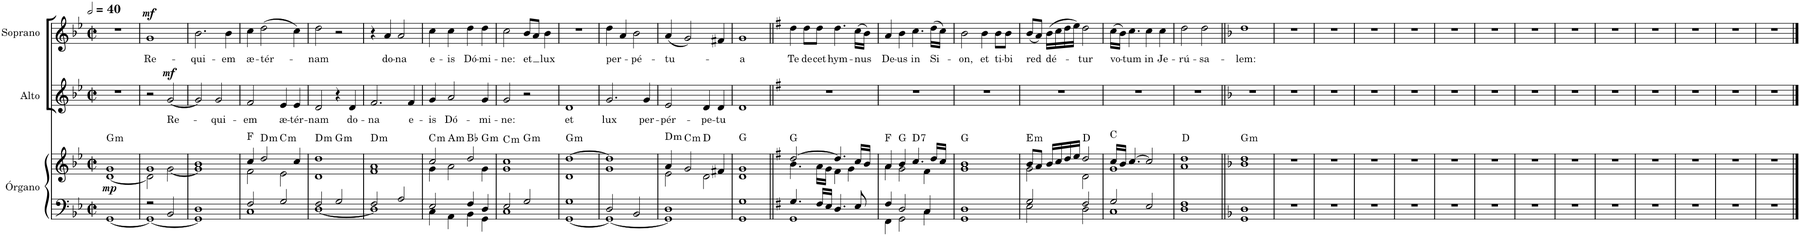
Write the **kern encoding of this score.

**kern	**kern	**dynam	**harte	**kern	**text	**dynam	**kern	**text	**dynam
*part3	*part3	*part3	*part3	*part2	*part2	*part2	*part1	*part1	*part1
*staff4	*staff3	*staff3/4	*	*staff2	*staff2	*staff2	*staff1	*staff1	*staff1
*I"Órgano	*	*	*	*I"Alto	*	*	*I"Soprano	*	*
*	*	*	*	*I'A.	*	*	*I'S.	*	*
*clefF4	*clefG2	*	*	*clefG2	*	*	*clefG2	*	*
*k[b-e-]	*k[b-e-]	*	*	*k[b-e-]	*	*	*k[b-e-]	*	*
*M2/2	*M2/2	*	*	*M2/2	*	*	*M2/2	*	*
*met(c|)	*met(c|)	*	*	*met(c|)	*	*	*met(c|)	*	*
*MM80	*MM80	*	*	*MM80	*	*	*MM80	*	*
=1	=1	=1	=1	=1	=1	=1	=1	=1	=1
*	*^	*	*	*	*	*	*	*	*
!	!	!	!LO:DY:b	!LO:H:kt=m	!	!	!	!	!	!
[1GG	1g	[1d	mp	G:min	1r	.	.	1r	.	.
=2	=2	=2	=2	=2	=2	=2	=2	=2	=2	=2
*^	*	*	*	*	*	*	*	*	*	*
!	!	!	!	!	!	!	!	!	!	!LO:LY:b	!LO:DY:a
2r	1GG_	1g	2d\]	.	.	2r	.	.	1g	Re-	mf
!	!	!	!	!	!	!	!LO:LY:b	!LO:DY:a	!	!	!
2BB-/	.	.	[2g\	.	.	[2g/	Re-	mf	.	.	.
=3	=3	=3	=3	=3	=3	=3	=3	=3	=3	=3	=3
!	!	!	!	!	!	!	!	!	!	!LO:LY:b	!
1D	1GG]	1b-	1g]	.	.	2g/]	.	.	2.b-\	-qui-	.
!	!	!	!	!	!	!	!LO:LY:b	!	!	!	!
.	.	.	.	.	.	2g/	-qui-	.	.	.	.
!	!	!	!	!	!	!	!	!	!	!LO:LY:b	!
.	.	.	.	.	.	.	.	.	4b-\	-em	.
=4	=4	=4	=4	=4	=4	=4	=4	=4	=4	=4	=4
!	!	!	!	!	!	!	!LO:LY:b	!	!	!LO:LY:b	!
2F/	1C	4cc/	2f\	.	F:maj	2f/	-em	.	4cc\	æ-	.
!	!	!	!	!	!LO:H:kt=m	!	!	!	!	!LO:LY:b	!
.	.	2dd/	.	.	D:min	.	.	.	(2dd\	-tér-	.
!	!	!	!	!	!LO:H:kt=m	!	!LO:LY:b	!	!	!	!
2G/	.	.	2e-\	.	C:min	4e-/	æ-	.	.	.	.
!	!	!	!	!	!	!	!LO:LY:b	!	!	!	!
.	.	4cc/	.	.	.	4e-/	-tér-	.	4cc\)	.	.
=5	=5	=5	=5	=5	=5	=5	=5	=5	=5	=5	=5
!	!	!	!	!	!LO:H:kt=m	!	!LO:LY:b	!	!	!LO:LY:b	!
*	*	*	*^	*	*	*	*	*	*	*	*
2F/	[1D	1dd	1d	2ryy	.	D:min	2d/	-nam	.	2dd\	-nam	.
!	!	!	!	!	!	!LO:H:kt=m	!	!	!	!	!	!
2G/	.	.	.	2ryy	.	G:min	4r	.	.	2r	.	.
!	!	!	!	!	!	!	!	!LO:LY:b	!	!	!	!
.	.	.	.	.	.	.	4d/	do-	.	.	.	.
=6	=6	=6	=6	=6	=6	=6	=6	=6	=6	=6	=6	=6
!	!	!	!	!	!	!LO:H:kt=m	!	!LO:LY:b	!	!	!	!
*	*	*	*v	*v	*	*	*	*	*	*	*	*
2F/	1D]	1a	1f	.	D:min	2.f/	-na	.	4r	.	.
!	!	!	!	!	!	!	!	!	!	!LO:LY:b	!
.	.	.	.	.	.	.	.	.	4a/	do-	.
!	!	!	!	!	!	!	!	!	!	!LO:LY:b	!
2A/	.	.	.	.	.	.	.	.	2a/	-na	.
!	!	!	!	!	!	!	!LO:LY:b	!	!	!	!
.	.	.	.	.	.	4f/	e-	.	.	.	.
=7	=7	=7	=7	=7	=7	=7	=7	=7	=7	=7	=7
!	!	!	!	!	!LO:H:kt=m	!	!LO:LY:b	!	!	!LO:LY:b	!
2E-/	4C\	2cc/	4g\	.	C:min	4g/	-is	.	4cc\	e-	.
!	!	!	!	!	!LO:H:kt=m	!	!LO:LY:b	!	!	!LO:LY:b	!
.	4AA\	.	2a\	.	A:min	2a/	Dó-	.	4cc\	-is	.
!	!	!	!	!	!	!	!	!	!	!LO:LY:b	!
4F/	4BB-\	2dd/	.	.	Bb:maj	.	.	.	4dd\	Dó-	.
!	!	!	!	!	!LO:H:kt=m	!	!LO:LY:b	!	!	!LO:LY:b	!
4D/	4GG\	.	4g\	.	G:min	4g/	-mi-	.	4dd\	-mi-	.
=8	=8	=8	=8	=8	=8	=8	=8	=8	=8	=8	=8
!	!	!	!	!	!LO:H:kt=m	!	!LO:LY:b	!	!	!LO:LY:b	!
*	*	*	*^	*	*	*	*	*	*	*	*
2E-/	1C	1cc	1g	2ryy	.	C:min	2g/	-ne:	.	2cc\	-ne:	.
!	!	!	!	!	!	!LO:H:kt=m	!	!	!	!	!LO:LY:b	!
2G/	.	.	.	2ryy	.	G:min	2r	.	.	8b-/L	et	.
.	.	.	.	.	.	.	.	.	.	8a/J	.	.
!	!	!	!	!	!	!	!	!	!	!	!LO:LY:b	!
.	.	.	.	.	.	.	.	.	.	4b-\	lux	.
=9	=9	=9	=9	=9	=9	=9	=9	=9	=9	=9	=9	=9
!	!	!	!	!	!	!LO:H:kt=m	!	!LO:LY:b	!	!	!	!
*	*	*	*v	*v	*	*	*	*	*	*	*	*
1G	[1GG	[1dd	1d	.	G:min	1d	et	.	1r	.	.
=10	=10	=10	=10	=10	=10	=10	=10	=10	=10	=10	=10
!	!	!	!	!	!	!	!LO:LY:b	!	!	!LO:LY:b	!
2D/	1GG_	1dd]	1g	.	.	2.g/	lux	.	4dd\	per-	.
.	.	.	.	.	.	.	.	.	4a/	.	.
!	!	!	!	!	!	!	!	!	!	!LO:LY:b	!
2BB-/	.	.	.	.	.	.	.	.	2b-\	-pé-	.
!	!	!	!	!	!	!	!LO:LY:b	!	!	!	!
.	.	.	.	.	.	4g/	per-	.	.	.	.
=11	=11	=11	=11	=11	=11	=11	=11	=11	=11	=11	=11
!	!	!	!	!	!LO:H:kt=m	!	!LO:LY:b	!	!	!LO:LY:b	!
1D	1GG]	4a/	2e-\	.	D:min	2e-/	-pér-	.	(4a/	-tu-	.
!	!	!	!	!	!LO:H:kt=m	!	!	!	!	!	!
.	.	2g/	.	.	C:min	.	.	.	2g/)	.	.
!	!	!	!	!	!	!	!LO:LY:b	!	!	!	!
.	.	.	2d\	.	D:maj	4d/	pe-	.	.	.	.
!	!	!	!	!	!	!	!LO:LY:b	!	!	!	!
.	.	4f#X/	.	.	.	4d/	-tu	.	4f#X/	.	.
=12	=12	=12	=12	=12	=12	=12	=12	=12	=12	=12	=12
!	!	!	!	!	!	!	!	!	!	!LO:LY:b	!
1G	1GG	1g	1d	.	G:maj	1d	.	.	1g	-a	.
=13||	=13||	=13||	=13||	=13||	=13||	=13||	=13||	=13||	=13||	=13||	=13||
*k[f#]	*	*k[f#]	*	*	*	*k[f#]	*	*	*k[f#]	*	*
!	!	!	!	!	!	!	!	!	!	!LO:LY:b	!
4.G/	1GG	[2dd/	4.b\	.	G:maj	1r	.	.	4dd\	Te	.
!	!	!	!	!	!	!	!	!	!	!LO:LY:b	!
.	.	.	.	.	.	.	.	.	8dd\L	de	.
!	!	!	!	!	!	!	!	!	!	!LO:LY:b	!
16F#/LL	.	.	16a\LL	.	.	.	.	.	8dd\J	-cet	.
16E/JJ	.	.	16g\JJ	.	.	.	.	.	.	.	.
!	!	!	!	!	!	!	!	!	!	!LO:LY:b	!
4.D/	.	4.dd/]	4f#\	.	.	.	.	.	4.dd\	hym-	.
.	.	.	4g\	.	.	.	.	.	.	.	.
!	!	!	!	!	!	!	!	!	!	!LO:LY:b	!
8E/	.	16cc/LL	.	.	.	.	.	.	(16cc\LL	-nus	.
.	.	16b/JJ	.	.	.	.	.	.	16b\JJ)	.	.
=14	=14	=14	=14	=14	=14	=14	=14	=14	=14	=14	=14
!	!	!	!	!	!	!	!	!	!	!LO:LY:b	!
4F#/	4FF#\	4a/	4a\	.	F:maj	1r	.	.	4a/	De-	.
!	!	!	!	!	!	!	!	!	!	!LO:LY:b	!
2D/	2GG\	4b/	2g\	.	G:maj	.	.	.	4b\	-us	.
!	!	!	!	!	!LO:H:kt=7	!	!	!	!	!LO:LY:b	!
.	.	4.cc/	.	.	D:7	.	.	.	4.cc\	in	.
4C/	4C\	.	4f#\	.	.	.	.	.	.	.	.
!	!	!	!	!	!	!	!	!	!	!LO:LY:b	!
.	.	16dd/LL	.	.	.	.	.	.	(16dd\LL	Si-	.
.	.	16cc/JJ	.	.	.	.	.	.	16cc\JJ)	.	.
=15	=15	=15	=15	=15	=15	=15	=15	=15	=15	=15	=15
!	!	!	!	!	!	!	!	!	!	!LO:LY:b	!
1D	1GG	1b	1g	.	G:maj	1r	.	.	2b\	-on,	.
!	!	!	!	!	!	!	!	!	!	!LO:LY:b	!
.	.	.	.	.	.	.	.	.	4b\	et	.
!	!	!	!	!	!	!	!	!	!	!LO:LY:b	!
.	.	.	.	.	.	.	.	.	8b\L	ti-	.
!	!	!	!	!	!	!	!	!	!	!LO:LY:b	!
.	.	.	.	.	.	.	.	.	8b\J	-bi	.
=16	=16	=16	=16	=16	=16	=16	=16	=16	=16	=16	=16
!	!	!	!	!	!LO:H:kt=m	!	!	!	!	!LO:LY:b	!
2G/	2E\	8b/L	2g\	.	E:min	1r	.	.	(8b/L	red	.
.	.	8a/J	.	.	.	.	.	.	8a/J)	.	.
!	!	!	!	!	!	!	!	!	!	!LO:LY:b	!
.	.	16b/LL	.	.	.	.	.	.	(16b\LL	dé-	.
.	.	16cc/	.	.	.	.	.	.	16cc\	.	.
.	.	16dd/	.	.	.	.	.	.	16dd\	.	.
.	.	16ee/JJ	.	.	.	.	.	.	16ee\JJ)	.	.
!	!	!	!	!	!	!	!	!	!	!LO:LY:b	!
2F#/	2D\	2dd/	2d\	.	D:maj	.	.	.	2dd\	-tur	.
=17	=17	=17	=17	=17	=17	=17	=17	=17	=17	=17	=17
!	!	!	!	!	!	!	!	!	!	!LO:LY:b	!
2G/	1C	16cc/LL	1g	.	C:maj	1r	.	.	(16cc\LL	vo-	.
.	.	16b/JJ	.	.	.	.	.	.	16b\JJ)	.	.
!	!	!	!	!	!	!	!	!	!	!LO:LY:b	!
.	.	[4.cc/	.	.	.	.	.	.	4.cc\	-tum	.
!	!	!	!	!	!	!	!	!	!	!LO:LY:b	!
2E/	.	2cc/]	.	.	.	.	.	.	4cc\	in	.
!	!	!	!	!	!	!	!	!	!	!LO:LY:b	!
.	.	.	.	.	.	.	.	.	4cc\	Je-	.
=18	=18	=18	=18	=18	=18	=18	=18	=18	=18	=18	=18
!	!	!	!	!	!	!	!	!	!	!LO:LY:b	!
1F#	1D	1dd	1a	.	D:maj	1r	.	.	2dd\	-rú-	.
!	!	!	!	!	!	!	!	!	!	!LO:LY:b	!
.	.	.	.	.	.	.	.	.	2dd\	-sa-	.
=19||	=19||	=19||	=19||	=19||	=19||	=19||	=19||	=19||	=19||	=19||	=19||
*k[b-]	*	*k[b-]	*	*	*	*k[b-]	*	*	*k[b-]	*	*
!	!	!	!	!	!LO:H:kt=m	!	!	!	!	!LO:LY:b	!
1D	1GG	1dd	1b-	.	G:min	1r	.	.	1dd	-lem:	.
*v	*v	*	*	*	*	*	*	*	*	*	*
*	*v	*v	*	*	*	*	*	*	*	*
=20	=20	=20	=20	=20	=20	=20	=20	=20	=20
1r	1r	.	.	1r	.	.	1r	.	.
=21	=21	=21	=21	=21	=21	=21	=21	=21	=21
1r	1r	.	.	1r	.	.	1r	.	.
=22	=22	=22	=22	=22	=22	=22	=22	=22	=22
1r	1r	.	.	1r	.	.	1r	.	.
=23	=23	=23	=23	=23	=23	=23	=23	=23	=23
1r	1r	.	.	1r	.	.	1r	.	.
=24	=24	=24	=24	=24	=24	=24	=24	=24	=24
1r	1r	.	.	1r	.	.	1r	.	.
=25	=25	=25	=25	=25	=25	=25	=25	=25	=25
1r	1r	.	.	1r	.	.	1r	.	.
=26	=26	=26	=26	=26	=26	=26	=26	=26	=26
1r	1r	.	.	1r	.	.	1r	.	.
=27	=27	=27	=27	=27	=27	=27	=27	=27	=27
1r	1r	.	.	1r	.	.	1r	.	.
=28	=28	=28	=28	=28	=28	=28	=28	=28	=28
1r	1r	.	.	1r	.	.	1r	.	.
=29	=29	=29	=29	=29	=29	=29	=29	=29	=29
1r	1r	.	.	1r	.	.	1r	.	.
=30	=30	=30	=30	=30	=30	=30	=30	=30	=30
1r	1r	.	.	1r	.	.	1r	.	.
=31	=31	=31	=31	=31	=31	=31	=31	=31	=31
1r	1r	.	.	1r	.	.	1r	.	.
=32	=32	=32	=32	=32	=32	=32	=32	=32	=32
1r	1r	.	.	1r	.	.	1r	.	.
==	==	==	==	==	==	==	==	==	==
*-	*-	*-	*-	*-	*-	*-	*-	*-	*-
